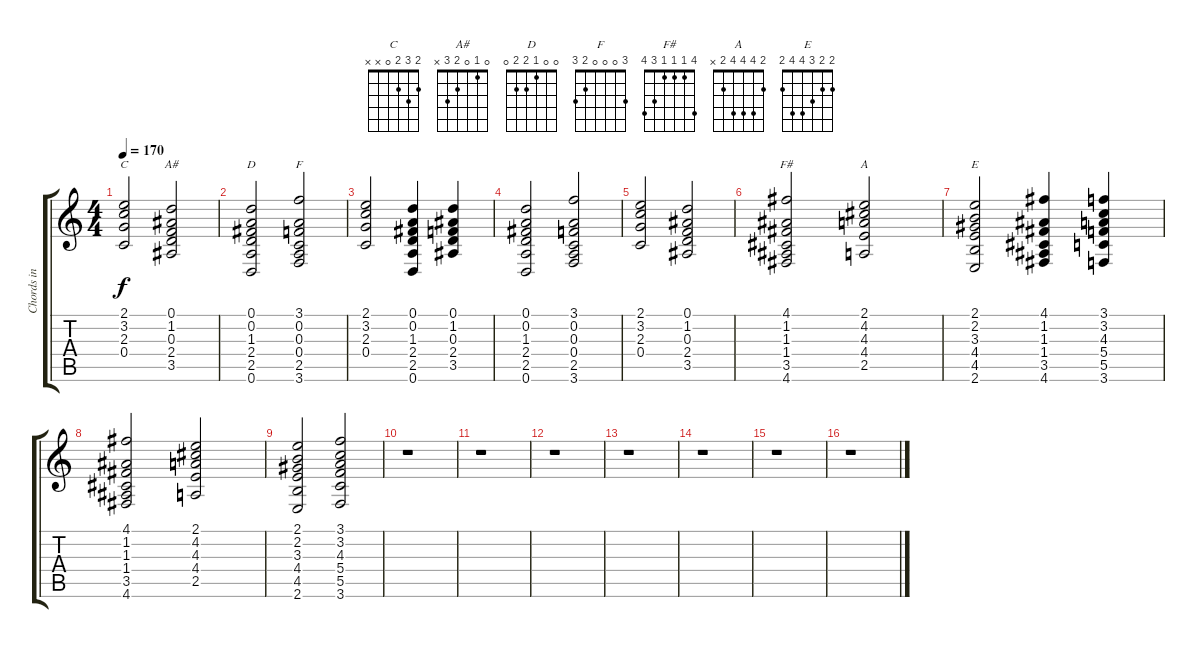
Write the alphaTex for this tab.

\track ("Chords in chorus" "Chords in ") {instrument distortionguitar}
\staff {score tabs}
\tuning (D4 A3 F3 C3 G2 D2) {hide}
\chord ("C" 2 3 2 0 x x)
\chord ("A#" 0 1 0 2 3 x)
\chord ("D" 0 0 1 2 2 0)
\chord ("F" 3 0 0 0 2 3)
\chord ("F#" 4 1 1 1 3 4)
\chord ("A" 2 4 4 4 2 x)
\chord ("E" 2 2 3 4 4 2)
\ts (4 4)
\tempo 170
\clef g2
\ks c
(2.1 3.2 2.3 0.4).2{ch "C" dy f} (0.1 1.2 0.3 2.4 3.5).2{ch "A#"} |
(0.1 0.2 1.3 2.4 2.5 0.6).2{ch "D"} (3.1 0.2 0.3 0.4 2.5 3.6).2{ch "F"} |
(2.1 3.2 2.3 0.4).2 (0.1 0.2 1.3 2.4 2.5 0.6).4 (0.1 1.2 0.3 2.4 3.5).4 |
(0.1 0.2 1.3 2.4 2.5 0.6).2 (3.1 0.2 0.3 0.4 2.5 3.6).2 |
(2.1 3.2 2.3 0.4).2 (0.1 1.2 0.3 2.4 3.5).2 |
(4.1 1.2 1.3 1.4 3.5 4.6).2{ch "F#"} (2.1 4.2 4.3 4.4 2.5).2{ch "A"} |
(2.1 2.2 3.3 4.4 4.5 2.6).2{ch "E"} (4.1 1.2 1.3 1.4 3.5 4.6).4 (3.1 3.2 4.3 5.4 5.5 3.6).4 |
(4.1 1.2 1.3 1.4 3.5 4.6).2 (2.1 4.2 4.3 4.4 2.5).2 |
(2.1 2.2 3.3 4.4 4.5 2.6).2 (3.1 3.2 4.3 5.4 5.5 3.6).2 |
r.1 |
r.1 |
r.1 |
r.1 |
r.1 |
r.1 |
r.1
